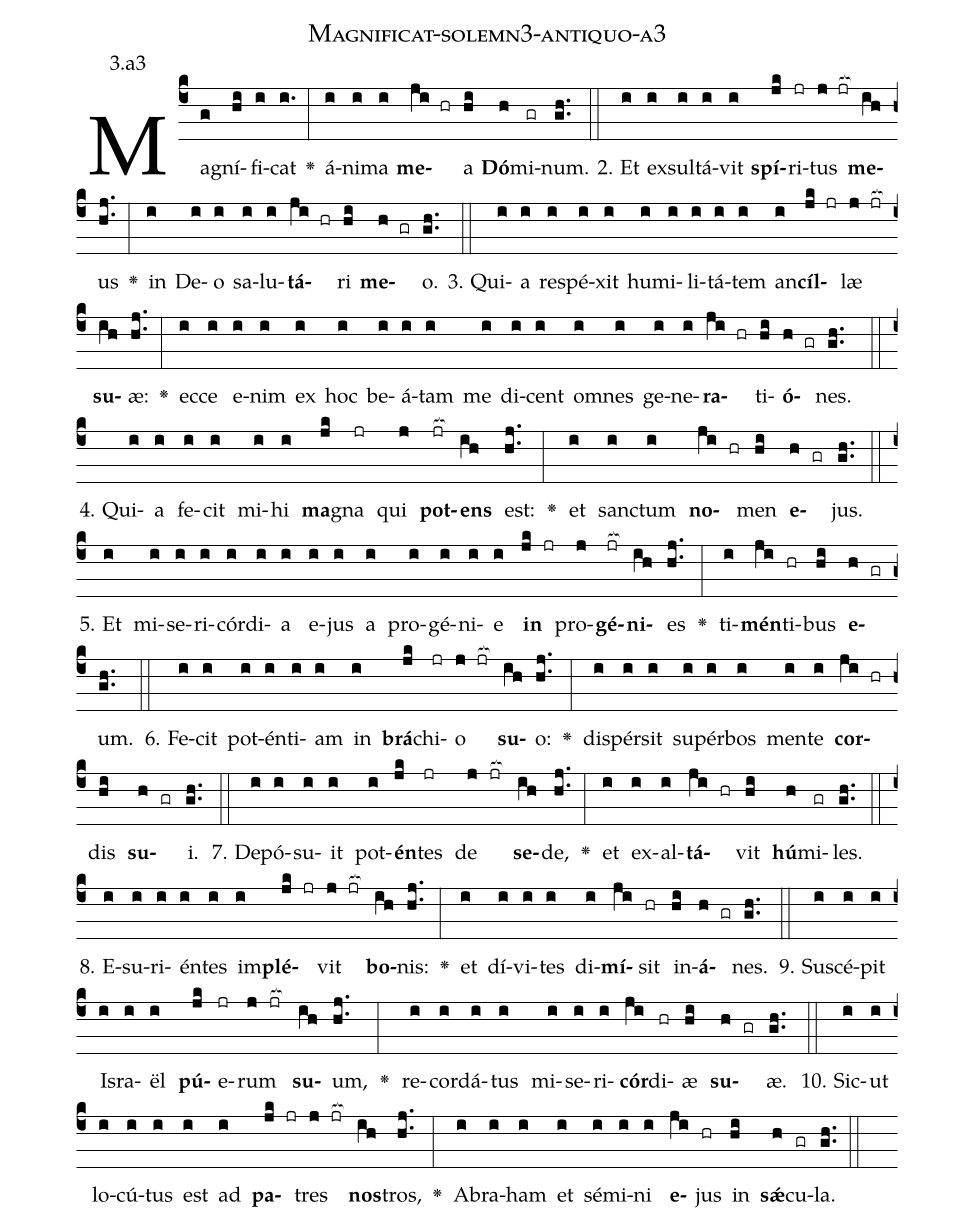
name: Magnificat-solemn3-antiquo-a3;
annotation: 3.a3;
%%
(c4)Ma(g)gní(hi)fi(i)cat(i.) <v>\greheightstar</v>(:) á(i)ni(i)ma(i) <b>me</b>(ji hr)a(hi) <b>Dó</b>(h)mi(gr)num.(gh..) (::)
2. Et(i) ex(i)sul(i)tá(i)vit(i) <b>spí</b>(jk)ri(jr)tus(j jr[ocb:1{]) <b>me</b>(ih[ocb:0}])us(hj..) <v>\greheightstar</v>(:) in(i) De(i)o(i) sa(i)lu(i)<b>tá</b>(ji hr)ri(hi) <b>me</b>(h gr)o.(gh..) (::)
3. Qui(i)a(i) re(i)spé(i)xit(i) hu(i)mi(i)li(i)tá(i)tem(i) an(i)<b>cíl</b>(jk jr)læ(j jr[ocb:1{]) <b>su</b>(ih[ocb:0}])æ:(hj..) <v>\greheightstar</v>(:) ec(i)ce(i) e(i)nim(i) ex(i) hoc(i) be(i)á(i)tam(i) me(i) di(i)cent(i) om(i)nes(i) ge(i)ne(i)<b>ra</b>(ji hr)ti(hi)<b>ó</b>(h gr)nes.(gh..) (::)
4. Qui(i)a(i) fe(i)cit(i) mi(i)hi(i) <b>ma</b>(jk)gna(jr) qui(j) <b>pot</b>(jr[ocb:1{])<b>ens</b>(ih[ocb:0}]) est:(hj..) <v>\greheightstar</v>(:) et(i) sanc(i)tum(i) <b>no</b>(ji hr)men(hi) <b>e</b>(h gr)jus.(gh..) (::)
5. Et(i) mi(i)se(i)ri(i)cór(i)di(i)a(i) e(i)jus(i) a(i) pro(i)gé(i)ni(i)e(i) <b>in</b>(jk jr) pro(j)<b>gé</b>(jr[ocb:1{])<b>ni</b>(ih[ocb:0}])es(hj..) <v>\greheightstar</v>(:) ti(i)<b>mén</b>(ji)ti(hr)bus(hi) <b>e</b>(h gr)um.(gh..) (::)
6. Fe(i)cit(i) pot(i)én(i)ti(i)am(i) in(i) <b>brá</b>(jk)chi(jr)o(j jr[ocb:1{]) <b>su</b>(ih[ocb:0}])o:(hj..) <v>\greheightstar</v>(:) di(i)spér(i)sit(i) su(i)pér(i)bos(i) men(i)te(i) <b>cor</b>(ji hr)dis(hi) <b>su</b>(h gr)i.(gh..) (::)
7. De(i)pó(i)su(i)it(i) pot(i)<b>én</b>(jk)tes(jr) de(j jr[ocb:1{]) <b>se</b>(ih[ocb:0}])de,(hj..) <v>\greheightstar</v>(:) et(i) ex(i)al(i)<b>tá</b>(ji hr)vit(hi) <b>hú</b>(h)mi(gr)les.(gh..) (::)
8. E(i)su(i)ri(i)én(i)tes(i) im(i)<b>plé</b>(jk jr)vit(j jr[ocb:1{]) <b>bo</b>(ih[ocb:0}])nis:(hj..) <v>\greheightstar</v>(:) et(i) dí(i)vi(i)tes(i) di(i)<b>mí</b>(ji)sit(hr) in(hi)<b>á</b>(h gr)nes.(gh..) (::)
9. Su(i)scé(i)pit(i) Is(i)ra(i)ël(i) <b>pú</b>(jk)e(jr)rum(j jr[ocb:1{]) <b>su</b>(ih[ocb:0}])um,(hj..) <v>\greheightstar</v>(:) re(i)cor(i)dá(i)tus(i) mi(i)se(i)ri(i)<b>cór</b>(ji)di(hr)æ(hi) <b>su</b>(h gr)æ.(gh..) (::)
10. Sic(i)ut(i) lo(i)cú(i)tus(i) est(i) ad(i) <b>pa</b>(jk jr)tres(j jr[ocb:1{]) <b>nos</b>(ih[ocb:0}])tros,(hj..) <v>\greheightstar</v>(:) A(i)bra(i)ham(i) et(i) sé(i)mi(i)ni(i) <b>e</b>(ji)jus(hr) in(hi) <b>sǽ</b>(h)cu(gr)la.(gh..) (::)
